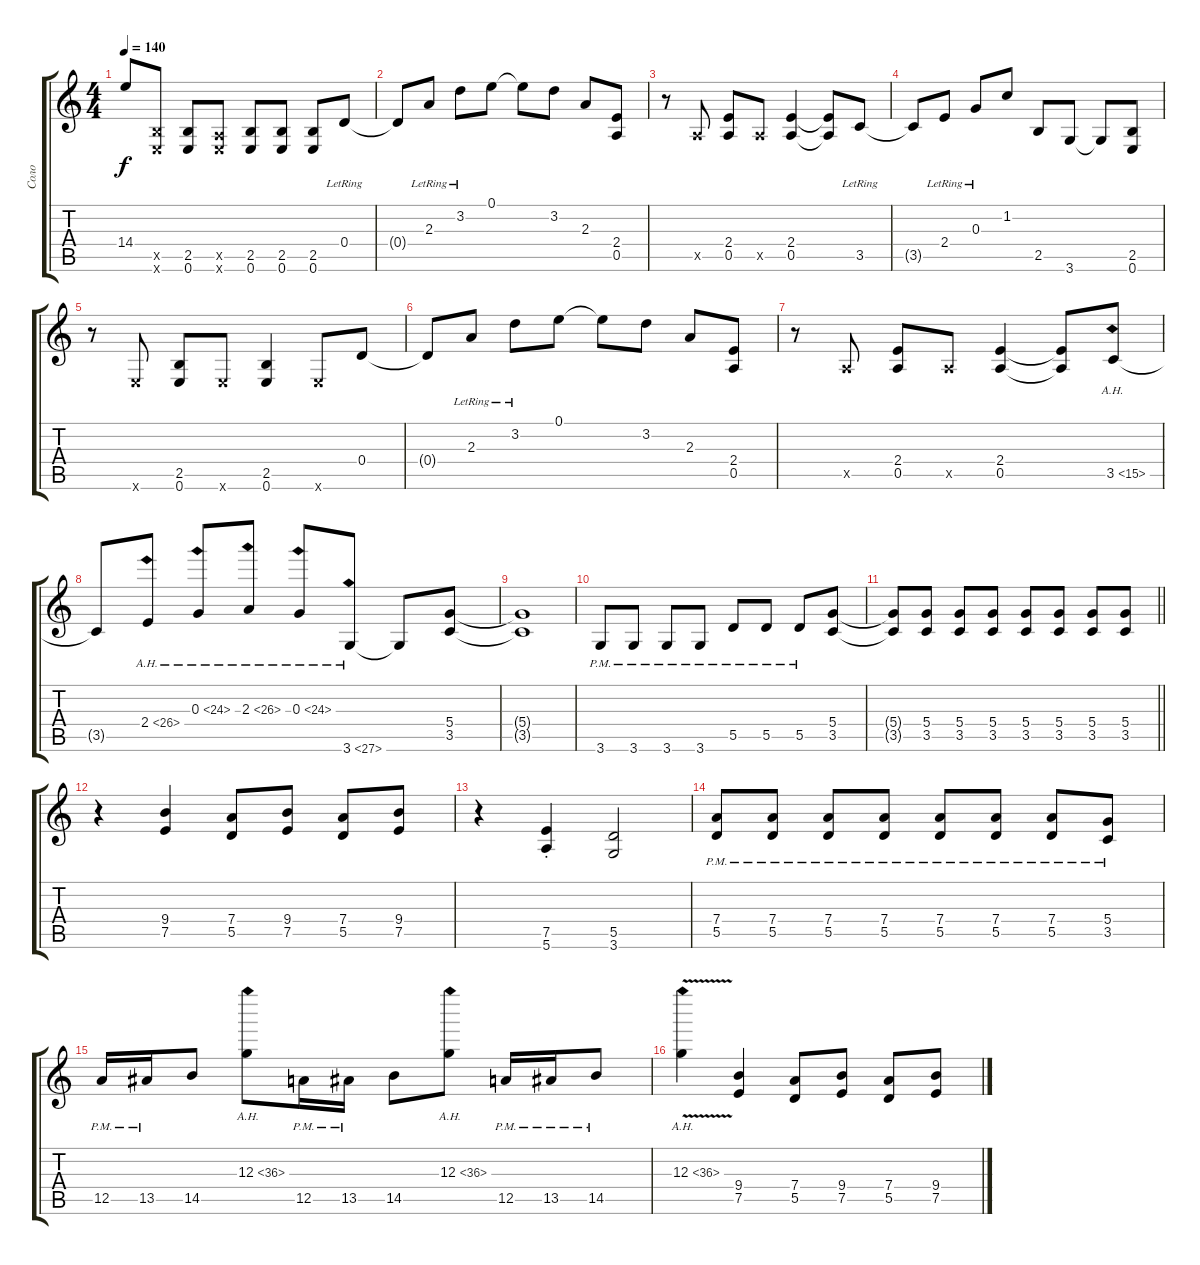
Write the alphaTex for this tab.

\track ("Соло" "Соло") {instrument distortionguitar}
\staff {score tabs}
\tuning (E4 B3 G3 D3 A2 E2) {hide}
\ts (4 4)
\tempo 140
\clef g2
\ks c
14.4{t}.8{dy f} (2.5{x} 0.6{x}).8 (2.5 0.6).8 (0.5{x} 0.6{x}).8 (2.5 0.6).8 (2.5 0.6).8 (2.5 0.6).8 0.4{lr}.8 |
0.4{t}.8 2.3{lr}.8{instrument overdrivenguitar} 3.2{lr}.8 0.1.8 0.1{t}.8 3.2.8 2.3.8 (2.4 0.5).8{instrument distortionguitar} |
r.8 0.5{x}.8 (2.4 0.5).8 0.5{x}.8 (2.4 0.5).4 (2.4{t} 0.5{t}).8 3.5{lr}.8{instrument overdrivenguitar} |
3.5{t}.8 2.4{lr}.8 0.3{lr}.8 1.2.8 2.5.8 3.6.8 3.6{t}.8 (2.5 0.6).8{instrument distortionguitar} |
r.8 0.6{x}.8 (2.5 0.6).8 0.6{x}.8 (2.5 0.6).4 0.6{x}.8 0.4.8 |
0.4{t}.8 2.3{lr}.8{instrument overdrivenguitar} 3.2{lr}.8 0.1.8 0.1{t}.8 3.2.8 2.3.8 (2.4 0.5).8{instrument distortionguitar} |
r.8 0.5{x}.8 (2.4 0.5).8 0.5{x}.8 (2.4 0.5).4 (2.4{t} 0.5{t}).8 3.5{ah 12}.8 |
3.5{t}.8 2.4{ah 24}.8 0.3{ah 24}.8 2.3{ah 24}.8 0.3{ah 24}.8 3.6{ah 24}.8 3.6{t}.8 (5.4 3.5).8 |
(5.4{t} 3.5{t}).1 |
3.6{pm}.8 3.6{pm}.8 3.6{pm}.8 3.6{pm}.8 5.5{pm}.8 5.5{pm}.8 5.5{pm}.8 (5.4 3.5).8 |
\barLineRight lightlight
(5.4{t} 3.5{t}).8 (5.4 3.5).8 (5.4 3.5).8 (5.4 3.5).8 (5.4 3.5).8 (5.4 3.5).8 (5.4 3.5).8 (5.4 3.5).8 |
r.4 (9.4 7.5).4 (7.4 5.5).8 (9.4 7.5).8 (7.4 5.5).8 (9.4 7.5).8 |
r.4 (7.5{st} 5.6{st}).4 (5.5 3.6).2 |
(7.4{pm} 5.5{pm}).8 (7.4{pm} 5.5{pm}).8 (7.4{pm} 5.5{pm}).8 (7.4{pm} 5.5{pm}).8 (7.4{pm} 5.5{pm}).8 (7.4{pm} 5.5{pm}).8 (7.4{pm} 5.5{pm}).8 (5.4{pm} 3.5{pm}).8 |
12.5{pm}.16 13.5{pm}.16 14.5.8 12.3{ah 24}.8 12.5{pm}.16 13.5{pm}.16 14.5.8 12.3{ah 24}.8 12.5{pm}.16 13.5{pm}.16 14.5{pm}.8 |
12.3{ah 24 v}.4 (9.4 7.5).4 (7.4 5.5).8 (9.4 7.5).8 (7.4 5.5).8 (9.4 7.5).8
